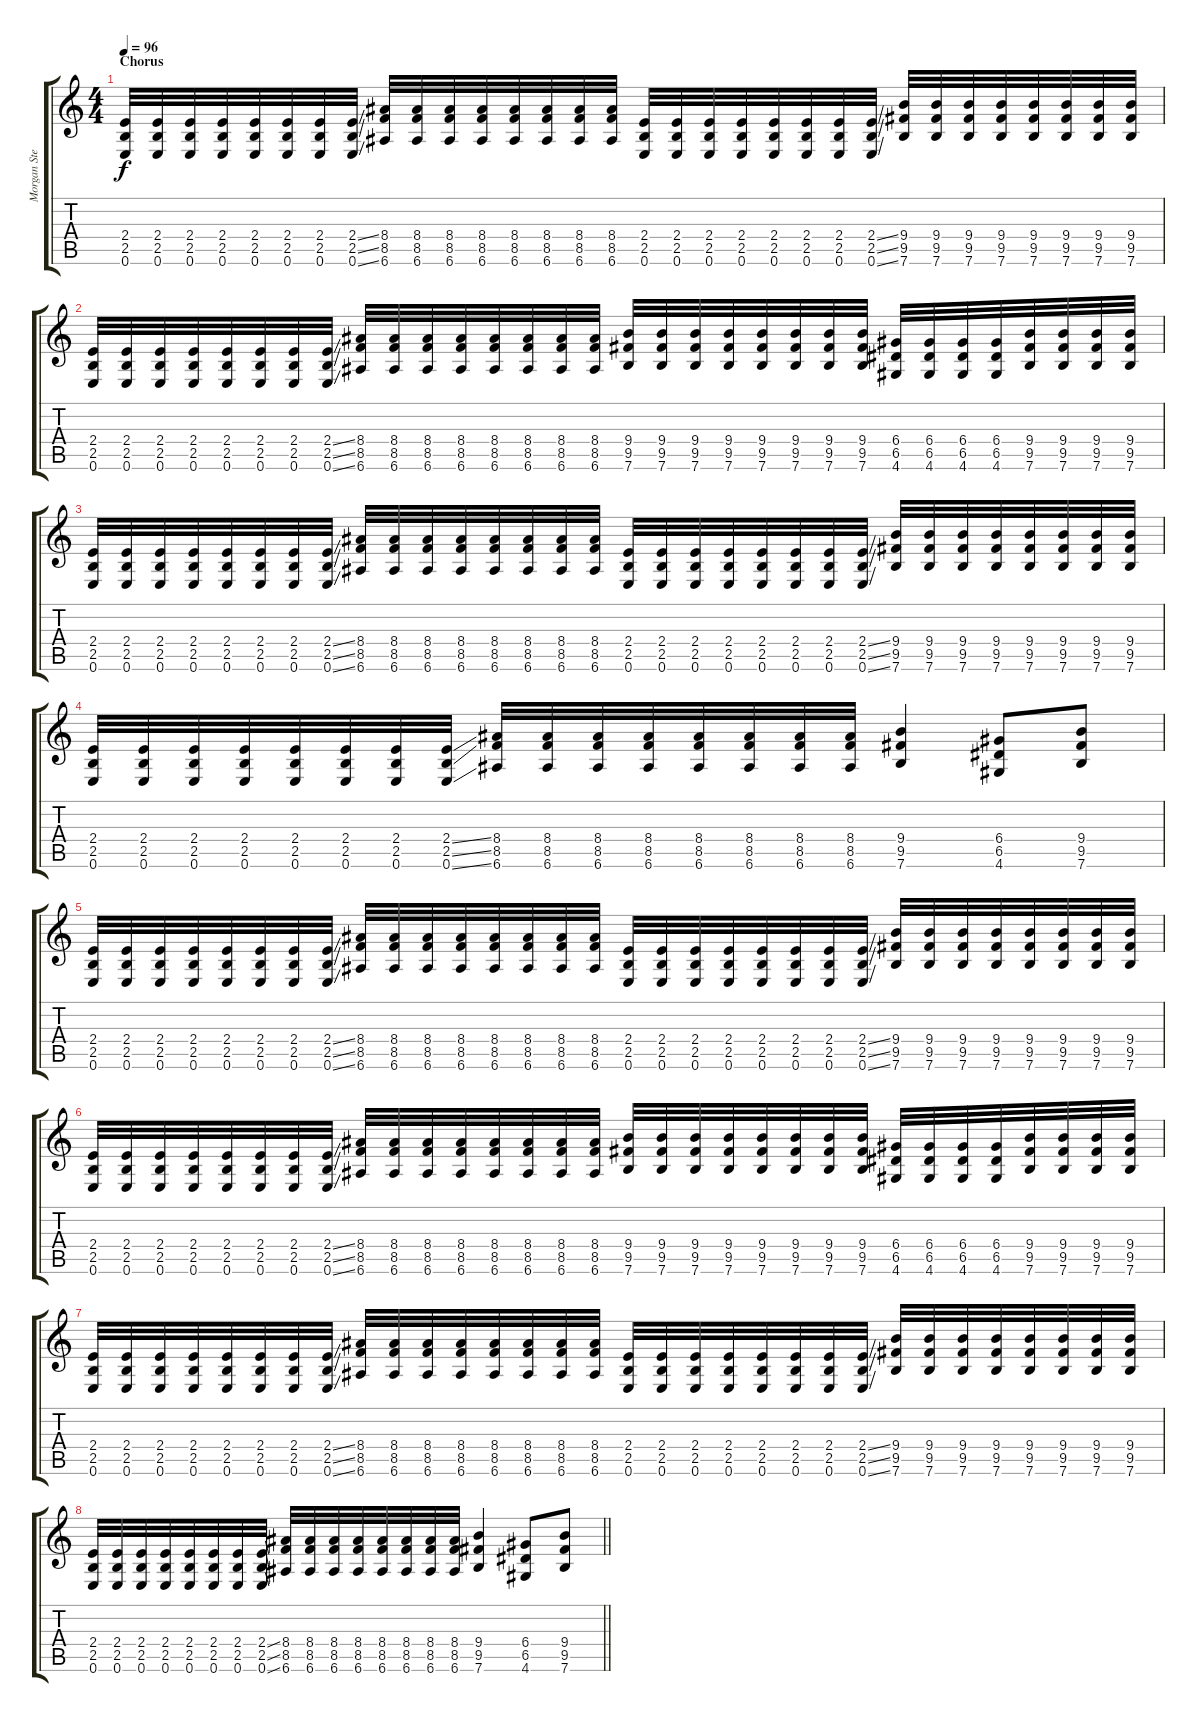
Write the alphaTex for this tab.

\track ("Morgan Steinmeyer Håkansson" "Morgan Ste") {instrument distortionguitar}
\staff {score tabs}
\tuning (E4 B3 G3 D3 A2 E2) {hide}
\ts (4 4)
\section ("" "Chorus")
\tempo 96
\clef g2
\ks c
(2.4 2.5 0.6).32{dy f} (2.4 2.5 0.6).32 (2.4 2.5 0.6).32 (2.4 2.5 0.6).32 (2.4 2.5 0.6).32 (2.4 2.5 0.6).32 (2.4 2.5 0.6).32 (2.4{ss} 2.5{ss} 0.6{ss}).32 (8.4 8.5 6.6).32 (8.4 8.5 6.6).32 (8.4 8.5 6.6).32 (8.4 8.5 6.6).32 (8.4 8.5 6.6).32 (8.4 8.5 6.6).32 (8.4 8.5 6.6).32 (8.4 8.5 6.6).32 (2.4 2.5 0.6).32 (2.4 2.5 0.6).32 (2.4 2.5 0.6).32 (2.4 2.5 0.6).32 (2.4 2.5 0.6).32 (2.4 2.5 0.6).32 (2.4 2.5 0.6).32 (2.4{ss} 2.5{ss} 0.6{ss}).32 (9.4 9.5 7.6).32 (9.4 9.5 7.6).32 (9.4 9.5 7.6).32 (9.4 9.5 7.6).32 (9.4 9.5 7.6).32 (9.4 9.5 7.6).32 (9.4 9.5 7.6).32 (9.4 9.5 7.6).32 |
(2.4 2.5 0.6).32 (2.4 2.5 0.6).32 (2.4 2.5 0.6).32 (2.4 2.5 0.6).32 (2.4 2.5 0.6).32 (2.4 2.5 0.6).32 (2.4 2.5 0.6).32 (2.4{ss} 2.5{ss} 0.6{ss}).32 (8.4 8.5 6.6).32 (8.4 8.5 6.6).32 (8.4 8.5 6.6).32 (8.4 8.5 6.6).32 (8.4 8.5 6.6).32 (8.4 8.5 6.6).32 (8.4 8.5 6.6).32 (8.4 8.5 6.6).32 (9.4 9.5 7.6).32 (9.4 9.5 7.6).32 (9.4 9.5 7.6).32 (9.4 9.5 7.6).32 (9.4 9.5 7.6).32 (9.4 9.5 7.6).32 (9.4 9.5 7.6).32 (9.4 9.5 7.6).32 (6.4 6.5 4.6).32 (6.4 6.5 4.6).32 (6.4 6.5 4.6).32 (6.4 6.5 4.6).32 (9.4 9.5 7.6).32 (9.4 9.5 7.6).32 (9.4 9.5 7.6).32 (9.4 9.5 7.6).32 |
(2.4 2.5 0.6).32 (2.4 2.5 0.6).32 (2.4 2.5 0.6).32 (2.4 2.5 0.6).32 (2.4 2.5 0.6).32 (2.4 2.5 0.6).32 (2.4 2.5 0.6).32 (2.4{ss} 2.5{ss} 0.6{ss}).32 (8.4 8.5 6.6).32 (8.4 8.5 6.6).32 (8.4 8.5 6.6).32 (8.4 8.5 6.6).32 (8.4 8.5 6.6).32 (8.4 8.5 6.6).32 (8.4 8.5 6.6).32 (8.4 8.5 6.6).32 (2.4 2.5 0.6).32 (2.4 2.5 0.6).32 (2.4 2.5 0.6).32 (2.4 2.5 0.6).32 (2.4 2.5 0.6).32 (2.4 2.5 0.6).32 (2.4 2.5 0.6).32 (2.4{ss} 2.5{ss} 0.6{ss}).32 (9.4 9.5 7.6).32 (9.4 9.5 7.6).32 (9.4 9.5 7.6).32 (9.4 9.5 7.6).32 (9.4 9.5 7.6).32 (9.4 9.5 7.6).32 (9.4 9.5 7.6).32 (9.4 9.5 7.6).32 |
(2.4 2.5 0.6).32 (2.4 2.5 0.6).32 (2.4 2.5 0.6).32 (2.4 2.5 0.6).32 (2.4 2.5 0.6).32 (2.4 2.5 0.6).32 (2.4 2.5 0.6).32 (2.4{ss} 2.5{ss} 0.6{ss}).32 (8.4 8.5 6.6).32 (8.4 8.5 6.6).32 (8.4 8.5 6.6).32 (8.4 8.5 6.6).32 (8.4 8.5 6.6).32 (8.4 8.5 6.6).32 (8.4 8.5 6.6).32 (8.4 8.5 6.6).32 (9.4 9.5 7.6).4 (6.4 6.5 4.6).8 (9.4 9.5 7.6).8 |
(2.4 2.5 0.6).32 (2.4 2.5 0.6).32 (2.4 2.5 0.6).32 (2.4 2.5 0.6).32 (2.4 2.5 0.6).32 (2.4 2.5 0.6).32 (2.4 2.5 0.6).32 (2.4{ss} 2.5{ss} 0.6{ss}).32 (8.4 8.5 6.6).32 (8.4 8.5 6.6).32 (8.4 8.5 6.6).32 (8.4 8.5 6.6).32 (8.4 8.5 6.6).32 (8.4 8.5 6.6).32 (8.4 8.5 6.6).32 (8.4 8.5 6.6).32 (2.4 2.5 0.6).32 (2.4 2.5 0.6).32 (2.4 2.5 0.6).32 (2.4 2.5 0.6).32 (2.4 2.5 0.6).32 (2.4 2.5 0.6).32 (2.4 2.5 0.6).32 (2.4{ss} 2.5{ss} 0.6{ss}).32 (9.4 9.5 7.6).32 (9.4 9.5 7.6).32 (9.4 9.5 7.6).32 (9.4 9.5 7.6).32 (9.4 9.5 7.6).32 (9.4 9.5 7.6).32 (9.4 9.5 7.6).32 (9.4 9.5 7.6).32 |
(2.4 2.5 0.6).32 (2.4 2.5 0.6).32 (2.4 2.5 0.6).32 (2.4 2.5 0.6).32 (2.4 2.5 0.6).32 (2.4 2.5 0.6).32 (2.4 2.5 0.6).32 (2.4{ss} 2.5{ss} 0.6{ss}).32 (8.4 8.5 6.6).32 (8.4 8.5 6.6).32 (8.4 8.5 6.6).32 (8.4 8.5 6.6).32 (8.4 8.5 6.6).32 (8.4 8.5 6.6).32 (8.4 8.5 6.6).32 (8.4 8.5 6.6).32 (9.4 9.5 7.6).32 (9.4 9.5 7.6).32 (9.4 9.5 7.6).32 (9.4 9.5 7.6).32 (9.4 9.5 7.6).32 (9.4 9.5 7.6).32 (9.4 9.5 7.6).32 (9.4 9.5 7.6).32 (6.4 6.5 4.6).32 (6.4 6.5 4.6).32 (6.4 6.5 4.6).32 (6.4 6.5 4.6).32 (9.4 9.5 7.6).32 (9.4 9.5 7.6).32 (9.4 9.5 7.6).32 (9.4 9.5 7.6).32 |
(2.4 2.5 0.6).32 (2.4 2.5 0.6).32 (2.4 2.5 0.6).32 (2.4 2.5 0.6).32 (2.4 2.5 0.6).32 (2.4 2.5 0.6).32 (2.4 2.5 0.6).32 (2.4{ss} 2.5{ss} 0.6{ss}).32 (8.4 8.5 6.6).32 (8.4 8.5 6.6).32 (8.4 8.5 6.6).32 (8.4 8.5 6.6).32 (8.4 8.5 6.6).32 (8.4 8.5 6.6).32 (8.4 8.5 6.6).32 (8.4 8.5 6.6).32 (2.4 2.5 0.6).32 (2.4 2.5 0.6).32 (2.4 2.5 0.6).32 (2.4 2.5 0.6).32 (2.4 2.5 0.6).32 (2.4 2.5 0.6).32 (2.4 2.5 0.6).32 (2.4{ss} 2.5{ss} 0.6{ss}).32 (9.4 9.5 7.6).32 (9.4 9.5 7.6).32 (9.4 9.5 7.6).32 (9.4 9.5 7.6).32 (9.4 9.5 7.6).32 (9.4 9.5 7.6).32 (9.4 9.5 7.6).32 (9.4 9.5 7.6).32 |
\barLineRight lightlight
(2.4 2.5 0.6).32 (2.4 2.5 0.6).32 (2.4 2.5 0.6).32 (2.4 2.5 0.6).32 (2.4 2.5 0.6).32 (2.4 2.5 0.6).32 (2.4 2.5 0.6).32 (2.4{ss} 2.5{ss} 0.6{ss}).32 (8.4 8.5 6.6).32 (8.4 8.5 6.6).32 (8.4 8.5 6.6).32 (8.4 8.5 6.6).32 (8.4 8.5 6.6).32 (8.4 8.5 6.6).32 (8.4 8.5 6.6).32 (8.4 8.5 6.6).32 (9.4 9.5 7.6).4 (6.4 6.5 4.6).8 (9.4 9.5 7.6).8
